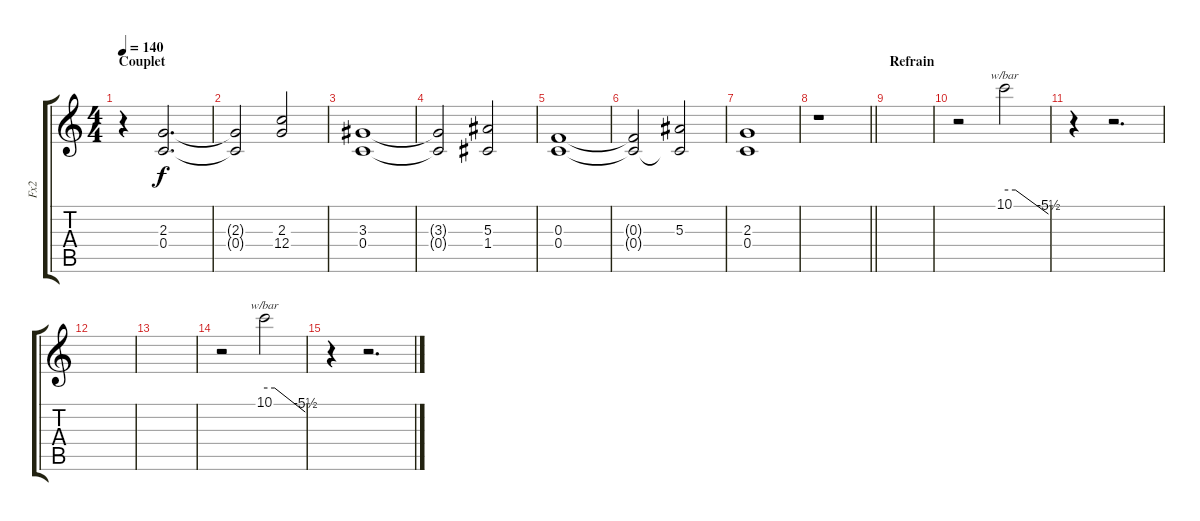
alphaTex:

\track ("Fx2" "Fx2") {instrument overdrivenguitar}
\staff {score tabs}
\tuning (D4 A3 F3 C3 G2 C2) {hide}
\ts (4 4)
\section ("" "Couplet")
\tempo 140
\clef g2
\ks c
r.4{dy f volume 13 instrument pad4choir} (2.3 0.4).2{d} |
(2.3{t} 0.4{t}).2 (2.3 12.4).2 |
(3.3 0.4).1 |
(3.3{t} 0.4{t}).2 (5.3 1.4).2 |
(0.3 0.4).1 |
(0.3{t} 0.4{t}).2 (5.3 0.4{t}).2 |
(2.3 0.4).1 |
\barLineRight lightlight
r.1 |
\section ("" "Refrain")
|
r.2 10.1.2{tbe (custom default 0 0 15 0 60 -22)} |
r.4 r.2{d} |
|
|
r.2 10.1.2{tbe (custom default 0 0 15 0 60 -22)} |
r.4 r.2{d}
